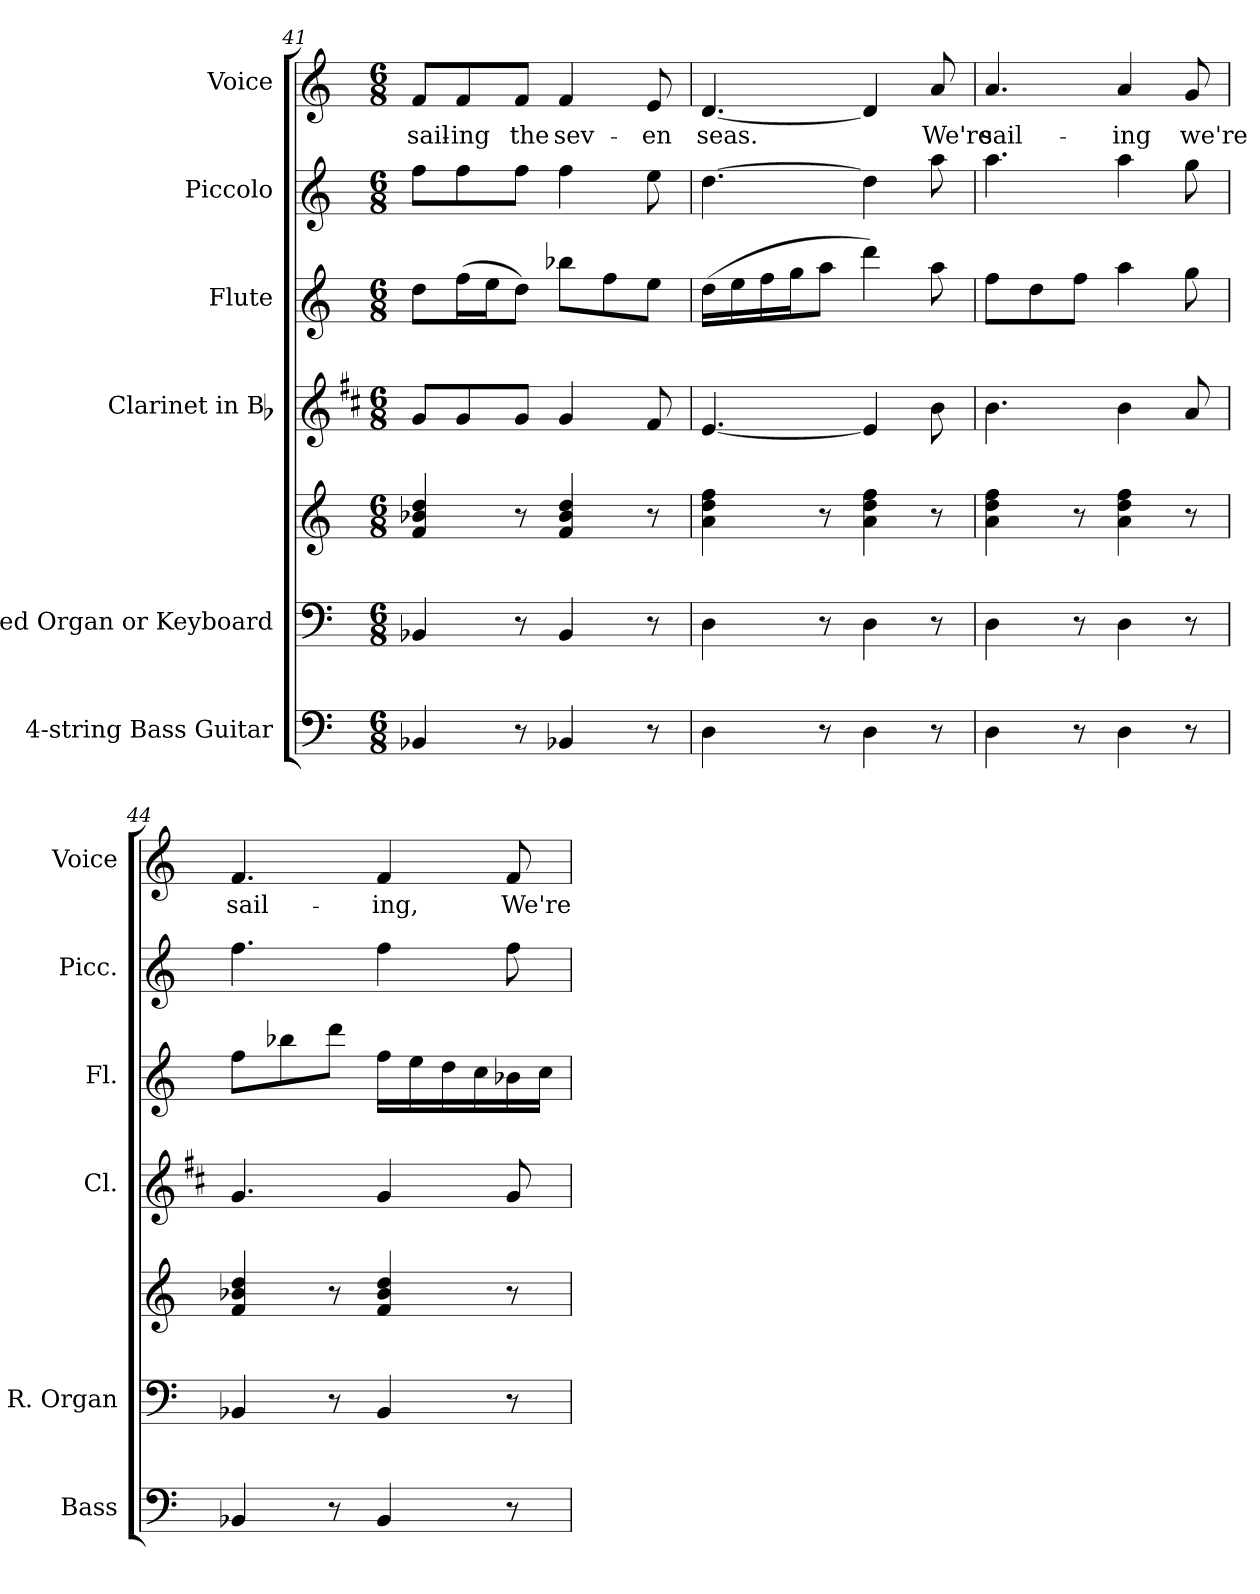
**kern	**kern	**kern	**kern	**kern	**kern	**kern	**text
*part6	*part5	*part5	*part4	*part3	*part2	*part1	*part1
*staff7	*staff6	*staff5	*staff4	*staff3	*staff2	*staff1	*staff1
*I"4-string Bass Guitar	*I"Reed Organ or Keyboard	*	*I"Clarinet in Bb	*I"Flute	*I"Piccolo	*I"Voice	*
*I'Bass	*I'R. Organ	*	*I'Cl.	*I'Fl.	*I'Picc.	*I'Voice	*
*clefF4	*clefF4	*clefG2	*clefG2	*clefG2	*clefG2	*clefG2	*
*ITrd7c12	*	*	*ITrd1c2	*	*ITrd-7c-12	*	*
*k[]	*k[]	*k[]	*k[]	*k[]	*k[]	*k[]	*
*C:	*C:	*C:	*C:	*C:	*C:	*C:	*
*M6/8	*M6/8	*M6/8	*M6/8	*M6/8	*M6/8	*M6/8	*
=41	=41	=41	=41	=41	=41	=41	=41
!	!	!	!	!	!	!	!LO:LY:b:color=#000000
4BBB-Xi/	4BB-Xi/	4fi/ 4b-Xi 4ddi	8fi/L	8ddi\L	8fffi\L	8fi/L	sail-
!	!	!	!	!	!	!	!LO:LY:b:color=#000000
.	.	.	8fi/	(16ffi\L	8fffi\	8fi/	-ing
.	.	.	.	16eei\J	.	.	.
!	!	!	!	!	!	!	!LO:LY:b:color=#000000
8r	8r	8r	8fi/J	8ddi\J)	8fffi\J	8fi/J	the
!	!	!	!	!	!	!	!LO:LY:b:color=#000000
4BBB-Xi/	4BB-i/	4fi/ 4b-i 4ddi	4fi/	8bb-Xi\L	4fffi\	4fi/	sev-
.	.	.	.	8ffi\	.	.	.
!	!	!	!	!	!	!	!LO:LY:b:color=#000000
8r	8r	8r	8ei/	8eei\J	8eeei\	8ei/	-en
=42	=42	=42	=42	=42	=42	=42	=42
!	!	!	!	!	!	!	!LO:LY:b:color=#000000
4DDi\	4Di\	4ai\ 4ddi 4ffi	[4.di/	(16ddi\LL	[4.dddi\	[4.di/	seas.
.	.	.	.	16eei\	.	.	.
.	.	.	.	16ffi\	.	.	.
.	.	.	.	16ggi\J	.	.	.
8r	8r	8r	.	8aai\J	.	.	.
4DDi\	4Di\	4ai\ 4ddi 4ffi	4di/]	4dddi\)	4dddi\]	4di/]	.
!	!	!	!	!	!	!	!LO:LY:b:color=#000000
8r	8r	8r	8ai\	8aai\	8aaai\	8ai/	We're
=43	=43	=43	=43	=43	=43	=43	=43
!	!	!	!	!	!	!	!LO:LY:b:color=#000000
4DDi\	4Di\	4ai\ 4ddi 4ffi	4.ai\	8ffi\L	4.aaai\	4.ai/	sail-
.	.	.	.	8ddi\	.	.	.
8r	8r	8r	.	8ffi\J	.	.	.
!	!	!	!	!	!	!	!LO:LY:b:color=#000000
4DDi\	4Di\	4ai\ 4ddi 4ffi	4ai\	4aai\	4aaai\	4ai/	-ing
!	!	!	!	!	!	!	!LO:LY:b:color=#000000
8r	8r	8r	8gi/	8ggi\	8gggi\	8gi/	we're
!!LO:PB:g=z
=44	=44	=44	=44	=44	=44	=44	=44
!	!	!	!	!	!	!	!LO:LY:b:color=#000000
4BBB-Xi/	4BB-Xi/	4fi/ 4b-Xi 4ddi	4.fi/	8ffi\L	4.fffi\	4.fi/	sail-
.	.	.	.	8bb-Xi\	.	.	.
8r	8r	8r	.	8dddi\J	.	.	.
!	!	!	!	!	!	!	!LO:LY:b:color=#000000
4BBB-i/	4BB-i/	4fi/ 4b-i 4ddi	4fi/	16ffi\LL	4fffi\	4fi/	-ing,
.	.	.	.	16eei\	.	.	.
.	.	.	.	16ddi\	.	.	.
.	.	.	.	16cci\	.	.	.
!	!	!	!	!	!	!	!LO:LY:b:color=#000000
8r	8r	8r	8fi/	16b-Xi\	8fffi\	8fi/	We're
.	.	.	.	16cci\JJ	.	.	.
=	=	=	=	=	=	=	=
*-	*-	*-	*-	*-	*-	*-	*-
